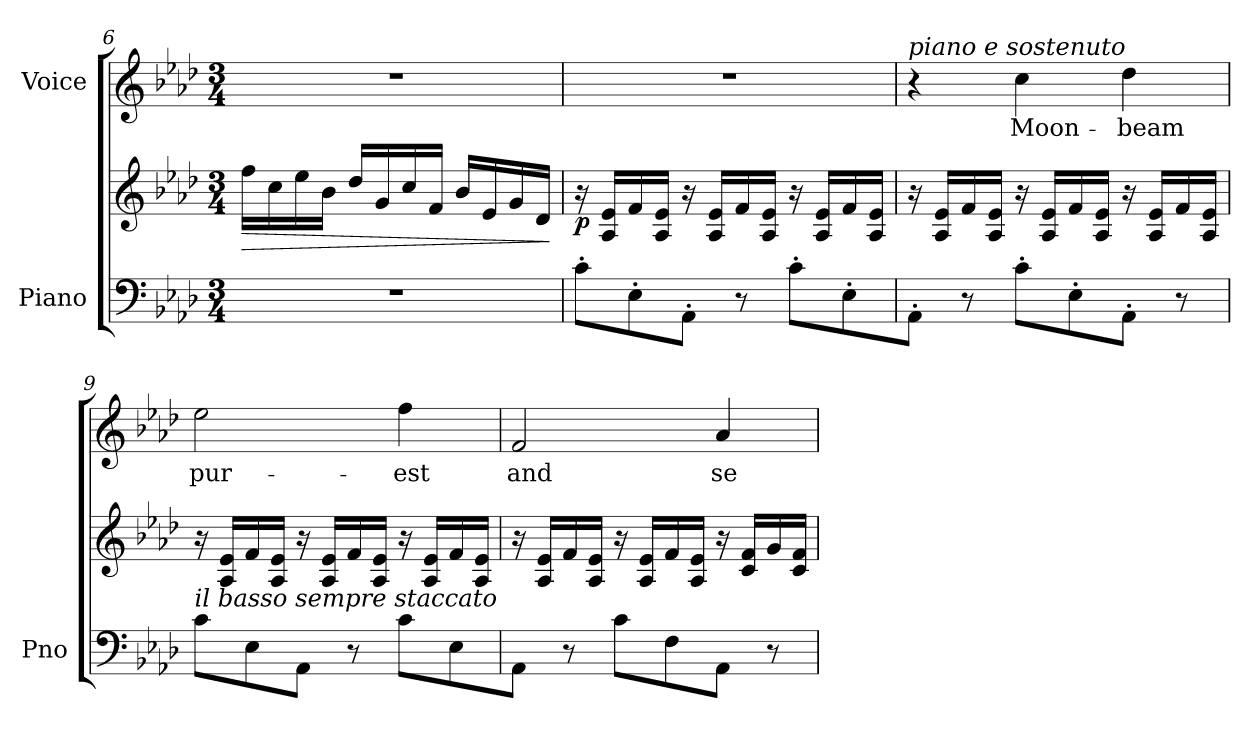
**kern	**kern	**dynam	**kern	**text
*part2	*part2	*part2	*part1	*part1
*staff3	*staff2	*staff2/3	*staff1	*staff1
*I"Piano	*	*	*I"Voice	*
*I'Pno	*	*	*	*
*clefF4	*clefG2	*	*clefG2	*
*k[b-e-a-d-]	*k[b-e-a-d-]	*	*k[b-e-a-d-]	*
*M3/4	*M3/4	*	*M3/4	*
=6	=6	=6	=6	=6
!	!	!LO:HP:b	!	!
2.r	16ff\LL	>	2.r	.
.	16cc\	.	.	.
.	16ee-\	.	.	.
.	16b-\JJ	.	.	.
.	16dd-/LL	.	.	.
.	16g/	.	.	.
.	16cc/	.	.	.
.	16f/JJ	.	.	.
.	16b-/LL	.	.	.
.	16e-/	.	.	.
.	16g/	.	.	.
.	16d-/JJ	.	.	.
.	.	]	.	.
=7	=7	=7	=7	=7
!	!	!LO:DY:b	!	!
8c'\L	16r	p	2.r	.
.	16A-/ 16e-/LL	.	.	.
8E-'\	16f/	.	.	.
.	16A-/ 16e-/JJ	.	.	.
8AA-'\J	16r	.	.	.
.	16A-/ 16e-/LL	.	.	.
8r	16f/	.	.	.
.	16A-/ 16e-/JJ	.	.	.
8c'\L	16r	.	.	.
.	16A-/ 16e-/LL	.	.	.
8E-'\	16f/	.	.	.
.	16A-/ 16e-/JJ	.	.	.
=8	=8	=8	=8	=8
!	!	!	!LO:TX:i:t=piano e sostenuto	!
8AA-'\J	16r	.	4r	.
.	16A-/ 16e-/LL	.	.	.
8r	16f/	.	.	.
.	16A-/ 16e-/JJ	.	.	.
8c'\L	16r	.	4cc\	Moon-
.	16A-/ 16e-/LL	.	.	.
8E-'\	16f/	.	.	.
.	16A-/ 16e-/JJ	.	.	.
8AA-'\J	16r	.	4dd-\	-beam
.	16A-/ 16e-/LL	.	.	.
8r	16f/	.	.	.
.	16A-/ 16e-/JJ	.	.	.
=9	=9	=9	=9	=9
!LO:TX:i:t=il basso sempre staccato	!	!	!	!
8c\L	16r	.	2ee-\	pur-
.	16A-/ 16e-/LL	.	.	.
8E-\	16f/	.	.	.
.	16A-/ 16e-/JJ	.	.	.
8AA-\J	16r	.	.	.
.	16A-/ 16e-/LL	.	.	.
8r	16f/	.	.	.
.	16A-/ 16e-/JJ	.	.	.
8c\L	16r	.	4ff\	-est
.	16A-/ 16e-/LL	.	.	.
8E-\	16f/	.	.	.
.	16A-/ 16e-/JJ	.	.	.
=10	=10	=10	=10	=10
8AA-\J	16r	.	2f/	and
.	16A-/ 16e-/LL	.	.	.
8r	16f/	.	.	.
.	16A-/ 16e-/JJ	.	.	.
8c\L	16r	.	.	.
.	16A-/ 16e-/LL	.	.	.
8F\	16f/	.	.	.
.	16A-/ 16e-/JJ	.	.	.
8AA-\J	16r	.	4a-/	se-
.	16c/ 16f/LL	.	.	.
8r	16g/	.	.	.
.	16c/ 16f/JJ	.	.	.
=	=	=	=	=
*-	*-	*-	*-	*-
